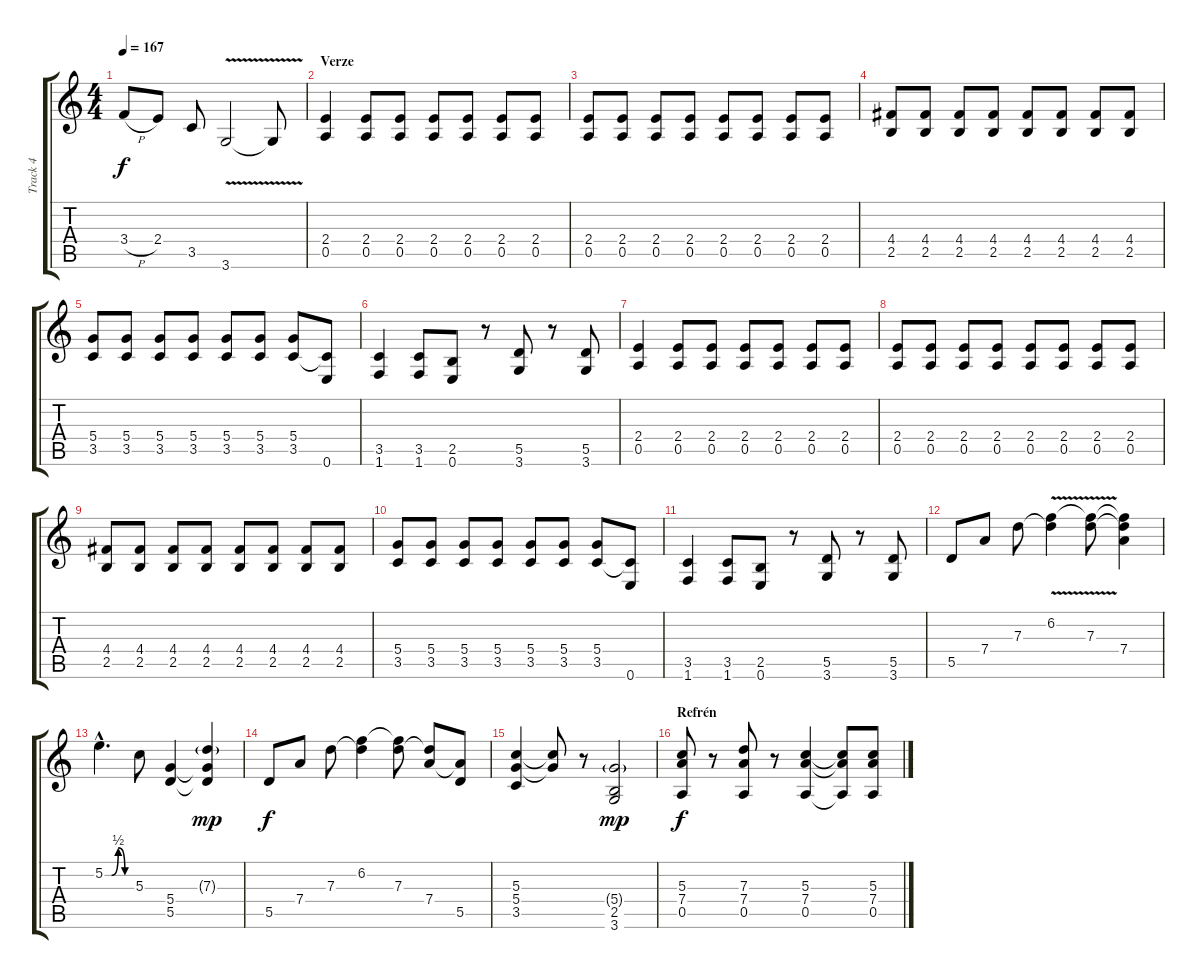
\track ("Track 4" "Track 4") {instrument distortionguitar}
\staff {score tabs}
\tuning (E4 B3 G3 D3 A2 E2) {hide}
\ts (4 4)
\tempo 167
\clef g2
\ks c
3.4{h}.8{dy f} 2.4.8 3.5.8 3.6{v}.2 3.6{t}.8 |
\section ("" "Verze")
(2.4 0.5).4{volume 12 balance 12} (2.4 0.5).8 (2.4 0.5).8 (2.4 0.5).8 (2.4 0.5).8 (2.4 0.5).8 (2.4 0.5).8 |
(2.4 0.5).8 (2.4 0.5).8 (2.4 0.5).8 (2.4 0.5).8 (2.4 0.5).8 (2.4 0.5).8 (2.4 0.5).8 (2.4 0.5).8 |
(4.4 2.5).8 (4.4 2.5).8 (4.4 2.5).8 (4.4 2.5).8 (4.4 2.5).8 (4.4 2.5).8 (4.4 2.5).8 (4.4 2.5).8 |
(5.4 3.5).8 (5.4 3.5).8 (5.4 3.5).8 (5.4 3.5).8 (5.4 3.5).8 (5.4 3.5).8 (5.4 3.5).8 (3.5{t} 0.6).8 |
(3.5 1.6).4 (3.5 1.6).8 (2.5 0.6).8 r.8 (5.5 3.6).8 r.8 (5.5 3.6).8 |
(2.4 0.5).4 (2.4 0.5).8 (2.4 0.5).8 (2.4 0.5).8 (2.4 0.5).8 (2.4 0.5).8 (2.4 0.5).8 |
(2.4 0.5).8 (2.4 0.5).8 (2.4 0.5).8 (2.4 0.5).8 (2.4 0.5).8 (2.4 0.5).8 (2.4 0.5).8 (2.4 0.5).8 |
(4.4 2.5).8 (4.4 2.5).8 (4.4 2.5).8 (4.4 2.5).8 (4.4 2.5).8 (4.4 2.5).8 (4.4 2.5).8 (4.4 2.5).8 |
(5.4 3.5).8 (5.4 3.5).8 (5.4 3.5).8 (5.4 3.5).8 (5.4 3.5).8 (5.4 3.5).8 (5.4 3.5).8 (3.5{t} 0.6).8 |
(3.5 1.6).4 (3.5 1.6).8 (2.5 0.6).8 r.8 (5.5 3.6).8 r.8 (5.5 3.6).8 |
5.5.8 7.4.8 7.3.8 (6.2{v} 7.3{v t}).4 (6.2{t} 7.3).8 (6.2{t} 7.3{t} 7.4).4 |
5.2{be (custom 0 0 15 0 30 2 45 0 60 0) hac}.4{d} 5.3.8 (5.4 5.5).4 (7.3{g} 5.4{t} 5.5{t}).4{dy mp} |
5.5.8{dy f} 7.4.8 7.3.8 (6.2 7.3{t}).4 (6.2{t} 7.3).8 (7.3{t} 7.4).8 (7.4{t} 5.5).8 |
(5.3 5.4 3.5).4 (5.3{t} 5.4{t}).8 r.8 (5.4{g} 2.5 3.6).2{dy mp} |
\section ("" "Refrén")
(5.3 7.4 0.5).8{dy f} r.8 (7.3 7.4 0.5).8 r.8 (5.3 7.4 0.5).4 (5.3{t} 7.4{t} 0.5{t}).8 (5.3 7.4 0.5).8
